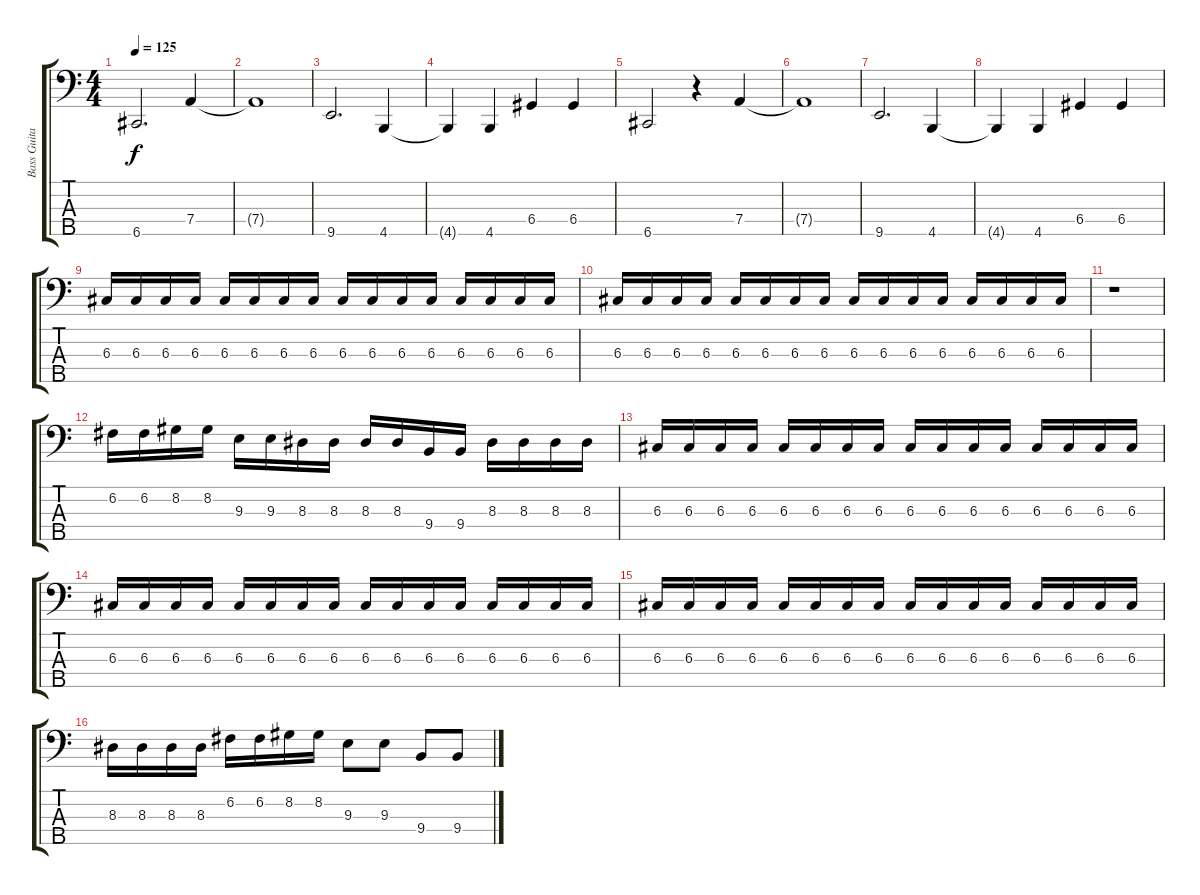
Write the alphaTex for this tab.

\track ("Bass Guitar" "Bass Guita") {instrument electricbasspick}
\staff {score tabs}
\tuning (F2 C2 G1 D1 G0) {hide}
\ts (4 4)
\tempo 125
\clef f4
\ks c
6.5.2{d dy f} 7.4.4 |
7.4{t}.1 |
9.5.2{d} 4.5.4 |
4.5{t}.4 4.5.4 6.4.4 6.4.4 |
6.5.2 r.4 7.4.4 |
7.4{t}.1 |
9.5.2{d} 4.5.4 |
4.5{t}.4 4.5.4 6.4.4 6.4.4 |
6.3.16 6.3.16 6.3.16 6.3.16 6.3.16 6.3.16 6.3.16 6.3.16 6.3.16 6.3.16 6.3.16 6.3.16 6.3.16 6.3.16 6.3.16 6.3.16 |
6.3.16 6.3.16 6.3.16 6.3.16 6.3.16 6.3.16 6.3.16 6.3.16 6.3.16 6.3.16 6.3.16 6.3.16 6.3.16 6.3.16 6.3.16 6.3.16 |
r.1 |
6.2.16 6.2.16 8.2.16 8.2.16 9.3.16 9.3.16 8.3.16 8.3.16 8.3.16 8.3.16 9.4.16 9.4.16 8.3.16 8.3.16 8.3.16 8.3.16 |
6.3.16 6.3.16 6.3.16 6.3.16 6.3.16 6.3.16 6.3.16 6.3.16 6.3.16 6.3.16 6.3.16 6.3.16 6.3.16 6.3.16 6.3.16 6.3.16 |
6.3.16 6.3.16 6.3.16 6.3.16 6.3.16 6.3.16 6.3.16 6.3.16 6.3.16 6.3.16 6.3.16 6.3.16 6.3.16 6.3.16 6.3.16 6.3.16 |
6.3.16 6.3.16 6.3.16 6.3.16 6.3.16 6.3.16 6.3.16 6.3.16 6.3.16 6.3.16 6.3.16 6.3.16 6.3.16 6.3.16 6.3.16 6.3.16 |
8.3.16 8.3.16 8.3.16 8.3.16 6.2.16 6.2.16 8.2.16 8.2.16 9.3.8 9.3.8 9.4.8 9.4.8
